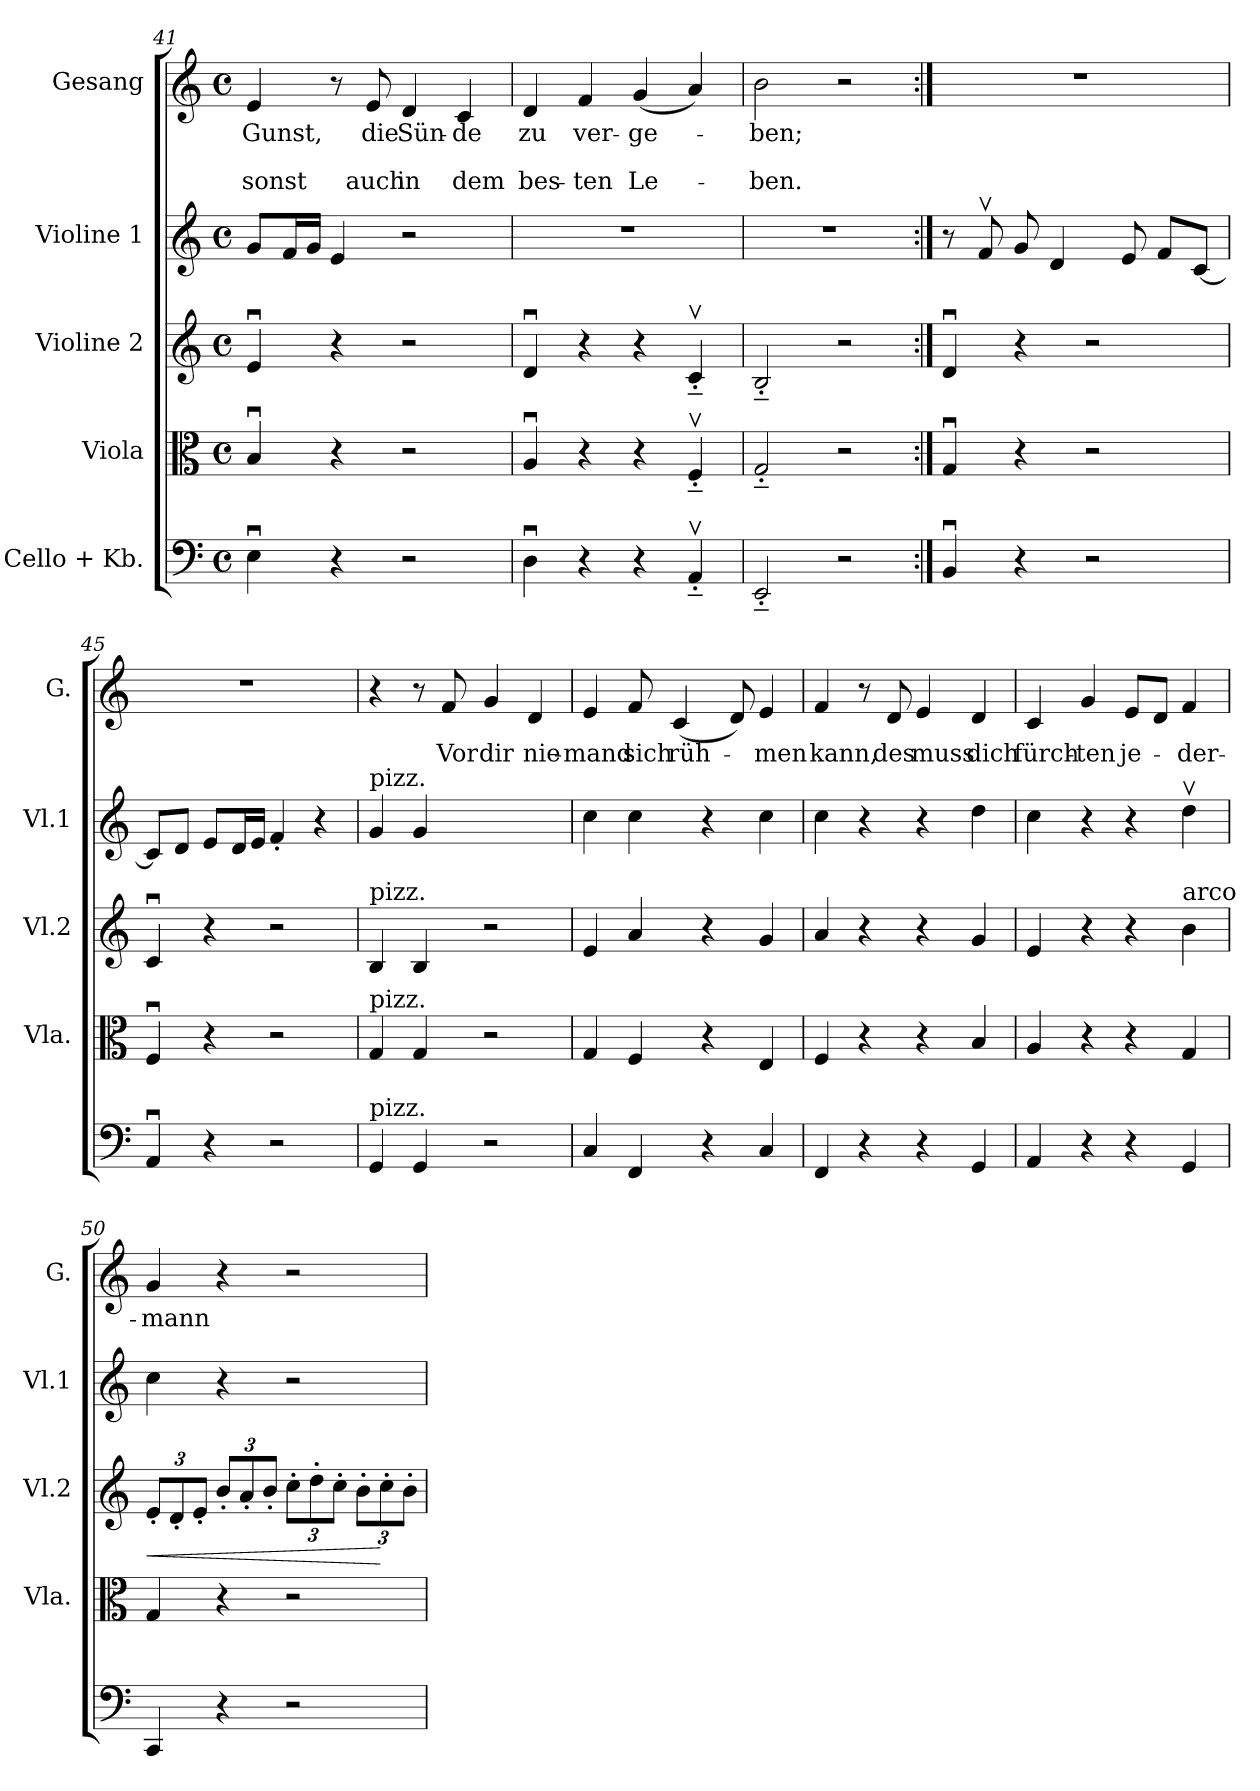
**kern	**kern	**kern	**dynam	**kern	**kern	**text	**text	**text
*part5	*part4	*part3	*part3	*part2	*part1	*part1	*part1	*part1
*staff5	*staff4	*staff3	*staff3	*staff2	*staff1	*staff1	*staff1	*staff1
*I"Cello + Kb.	*I"Viola	*I"Violine 2	*	*I"Violine 1	*I"Gesang	*	*	*
*	*I'Vla.	*I'Vl.2	*	*I'Vl.1	*I'G.	*	*	*
*clefF4	*clefC3	*clefG2	*	*clefG2	*clefG2	*	*	*
*k[]	*k[]	*k[]	*	*k[]	*k[]	*	*	*
*C:	*C:	*C:	*	*C:	*C:	*	*	*
*M4/4	*M4/4	*M4/4	*	*M4/4	*M4/4	*	*	*
*met(c)	*met(c)	*met(c)	*	*met(c)	*met(c)	*	*	*
=41	=41	=41	=41	=41	=41	=41	=41	=41
!	!	!	!	!	!	!LO:LY:b	!	!LO:LY:b
4Eu	4Bu	4eu	.	8gL	4e	-Gunst,	.	sonst
.	.	.	.	16fL	.	.	.	.
.	.	.	.	16gJJ	.	.	.	.
4r	4r	4r	.	4e	8r	.	.	.
!	!	!	!	!	!	!LO:LY:b	!	!LO:LY:b
.	.	.	.	.	8e	die	.	auch
!	!	!	!	!	!	!LO:LY:b	!	!LO:LY:b
2r	2r	2r	.	2r	4d	Sün-	.	-in
!	!	!	!	!	!	!LO:LY:b	!	!LO:LY:b
.	.	.	.	.	4c	de	.	dem
=42	=42	=42	=42	=42	=42	=42	=42	=42
!	!	!	!	!	!	!LO:LY:b	!	!LO:LY:b
4Du	4Au	4du	.	1r	4d	zu	.	bes-
!	!	!	!	!	!	!LO:LY:b	!	!LO:LY:b
4r	4r	4r	.	.	4f	-ver-	.	-ten
!	!	!	!	!	!	!LO:LY:b	!	!LO:LY:b
4r	4r	4r	.	.	(<4g	ge-	.	-Le-
4AAv'~	4Fv'~	4cv'~	.	.	4a)	.	.	.
=43	=43	=43	=43	=43	=43	=43	=43	=43
!	!	!	!	!	!	!LO:LY:b	!	!LO:LY:b
2EE'~	2G'~	2B'~	.	1r	2b	-ben;	.	ben.
2r	2r	2r	.	.	2r	.	.	.
!!LO:LB:g=z
=44:|!	=44:|!	=44:|!	=44:|!	=44:|!	=44:|!	=44:|!	=44:|!	=44:|!
4BBu	4Gu	4du	.	8r	1r	.	.	.
.	.	.	.	8fv	.	.	.	.
4r	4r	4r	.	8g	.	.	.	.
.	.	.	.	4d	.	.	.	.
2r	2r	2r	.	.	.	.	.	.
.	.	.	.	8e	.	.	.	.
.	.	.	.	8fL	.	.	.	.
.	.	.	.	[8cJ	.	.	.	.
=45	=45	=45	=45	=45	=45	=45	=45	=45
4AAu	4Fu	4cu	.	8cL]	1r	.	.	.
.	.	.	.	8dJ	.	.	.	.
4r	4r	4r	.	8eL	.	.	.	.
.	.	.	.	16dL	.	.	.	.
.	.	.	.	16eJJ	.	.	.	.
2r	2r	2r	.	4f'	.	.	.	.
.	.	.	.	4r	.	.	.	.
=46	=46	=46	=46	=46	=46	=46	=46	=46
!	!	!	!	!LO:TX:a:t=pizz.	!	!	!	!
!	!	!LO:TX:a:t=pizz.	!	!	!	!	!	!
!	!LO:TX:a:t=pizz.	!	!	!	!	!	!	!
!LO:TX:a:t=pizz.	!	!	!	!	!	!	!	!
4GG	4G	4B	.	4g	4r	.	.	.
4GG	4G	4B	.	4g	8r	.	.	.
!	!	!	!	!	!	!LO:LY:b	!	!
.	.	.	.	.	8f	Vor	.	.
!	!	!	!	!	!	!LO:LY:b	!	!
2r	2r	2r	.	2ryy	4g	dir	.	.
!	!	!	!	!	!	!LO:LY:b	!	!
.	.	.	.	.	4d	nie-	.	.
!!LO:LB:g=z
=47	=47	=47	=47	=47	=47	=47	=47	=47
!	!	!	!	!	!	!LO:LY:b	!	!
4C	4G	4e	.	4cc	4e	-mand	.	.
!	!	!	!	!	!	!LO:LY:b	!	!
4FF	4F	4a	.	4cc	8f	sich	.	.
!	!	!	!	!	!	!LO:LY:b	!	!
.	.	.	.	.	(<4c	rüh-	.	.
4r	4r	4r	.	4r	.	.	.	.
.	.	.	.	.	8d)	.	.	.
!	!	!	!	!	!	!LO:LY:b	!	!
4C	4E	4g	.	4cc	4e	-men	.	.
=48	=48	=48	=48	=48	=48	=48	=48	=48
!	!	!	!	!	!	!LO:LY:b	!	!
4FF	4F	4a	.	4cc	4f	kann,	.	.
4r	4r	4r	.	4r	8r	.	.	.
!	!	!	!	!	!	!LO:LY:b	!	!
.	.	.	.	.	8d	des	.	.
!	!	!	!	!	!	!LO:LY:b	!	!
4r	4r	4r	.	4r	4e	muss	.	.
!	!	!	!	!	!	!LO:LY:b	!	!
4GG	4B	4g	.	4dd	4d	dich	.	.
=49	=49	=49	=49	=49	=49	=49	=49	=49
!	!	!	!	!	!	!LO:LY:b	!	!
4AA	4A	4e	.	4cc	4c	fürch-	.	.
!	!	!	!	!	!	!LO:LY:b	!	!
4r	4r	4r	.	4r	4g	-ten	.	.
!	!	!	!	!	!	!LO:LY:b	!	!
4r	4r	4r	.	4r	8eL	je-	.	.
.	.	.	.	.	8dJ	.	.	.
!	!	!LO:TX:a:t=arco	!	!	!	!	!	!
!	!	!	!	!	!	!LO:LY:b	!	!
4GG	4G	4b	.	4ddv	4f	-der-	.	.
!!LO:LB:g=z
=50	=50	=50	=50	=50	=50	=50	=50	=50
!	!	!	!LO:HP:b	!	!	!LO:LY:b	!	!
4CC	4G	12e'L	<	4cc	4g	-mann	.	.
.	.	12d'	.	.	.	.	.	.
.	.	12e'J	.	.	.	.	.	.
4r	4r	12b'L	.	4r	4r	.	.	.
.	.	12a'	.	.	.	.	.	.
.	.	12b'J	.	.	.	.	.	.
2r	2r	12cc'L	.	2r	2r	.	.	.
.	.	12dd'	.	.	.	.	.	.
.	.	12cc'J	.	.	.	.	.	.
.	.	12b'L	.	.	.	.	.	.
.	.	12cc'	[	.	.	.	.	.
.	.	12b'J	.	.	.	.	.	.
=	=	=	=	=	=	=	=	=
*-	*-	*-	*-	*-	*-	*-	*-	*-
